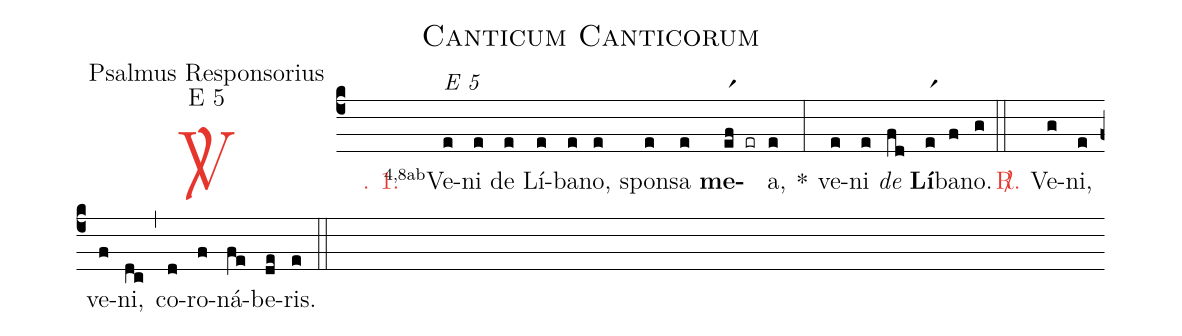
name: Canticum Canticorum;
office-part: Psalmus Responsorius;
mode: E 5;
%%
(c4)

<c><sp>V/</sp>. 1.</c>() <v>\VSup{4,8ab}</v>Ve(e[alt:E 5])ni(e) de(e) Lí(e)ba(e)no,(e) spon(e)sa(e) <b>me</b>(er1f er)a,(e) *(:) ve(e)ni(e) <i>de</i>(fd) <b>Lí</b>(er1)ba(f)no.(g)

(::)

<nlba><c><sp>R/</sp>.</c>() Ve</nlba>(g)ni,(e) ve(f)ni,(dc) (,) co(d)ro(f)ná(fe)be(de)ris.(e)

(::)
